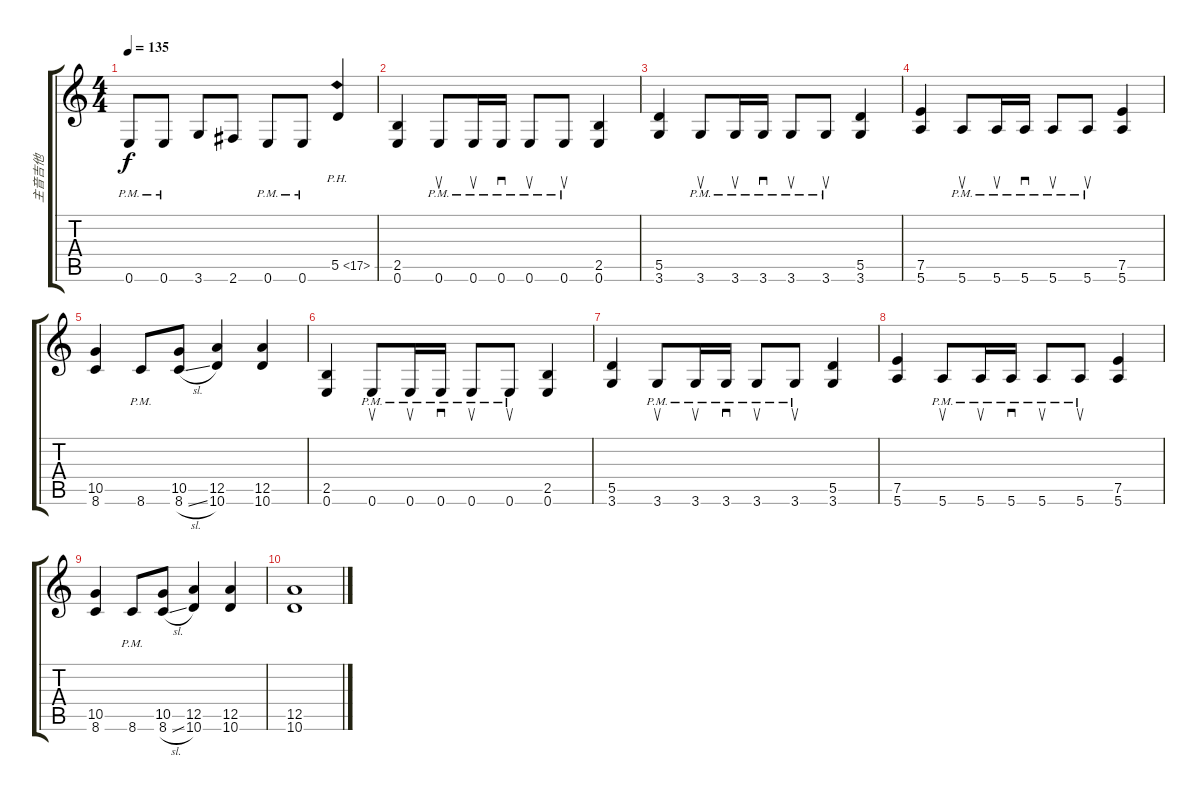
\track ("主音吉他" "主音吉他") {instrument overdrivenguitar}
\staff {score tabs}
\tuning (E4 B3 G3 D3 A2 E2) {hide}
\ts (4 4)
\tempo 135
\clef g2
\ks c
0.6{pm}.8{dy f} 0.6{pm}.8 3.6.8 2.6.8 0.6{pm}.8 0.6{pm}.8 5.5{ph 12}.4 |
(2.5 0.6).4 0.6{pm}.8{su} 0.6{pm}.16{su} 0.6{pm}.16{sd} 0.6{pm}.8{su txt ""} 0.6{pm}.8{su} (2.5 0.6).4 |
(5.5 3.6).4 3.6{pm}.8{su} 3.6{pm}.16{su} 3.6{pm}.16{sd} 3.6{pm}.8{su} 3.6{pm}.8{su} (5.5 3.6).4 |
(7.5 5.6).4 5.6{pm}.8{su} 5.6{pm}.16{su} 5.6{pm}.16{sd} 5.6{pm}.8{su} 5.6{pm}.8{su} (7.5 5.6).4 |
(10.5 8.6).4 8.6{pm}.8 (10.5 8.6{sl}).8 (12.5 10.6).4 (12.5 10.6).4 |
(2.5 0.6).4 0.6{pm}.8{su} 0.6{pm}.16{su} 0.6{pm}.16{sd} 0.6{pm}.8{su} 0.6{pm}.8{su} (2.5 0.6).4 |
(5.5 3.6).4 3.6{pm}.8{su} 3.6{pm}.16{su} 3.6{pm}.16{sd} 3.6{pm}.8{su} 3.6{pm}.8{su} (5.5 3.6).4 |
(7.5 5.6).4 5.6{pm}.8{su} 5.6{pm}.16{su} 5.6{pm}.16{sd} 5.6{pm}.8{su} 5.6{pm}.8{su} (7.5 5.6).4 |
(10.5 8.6).4 8.6{pm}.8 (10.5 8.6{sl}).8 (12.5 10.6).4 (12.5 10.6).4 |
(12.5 10.6).1
